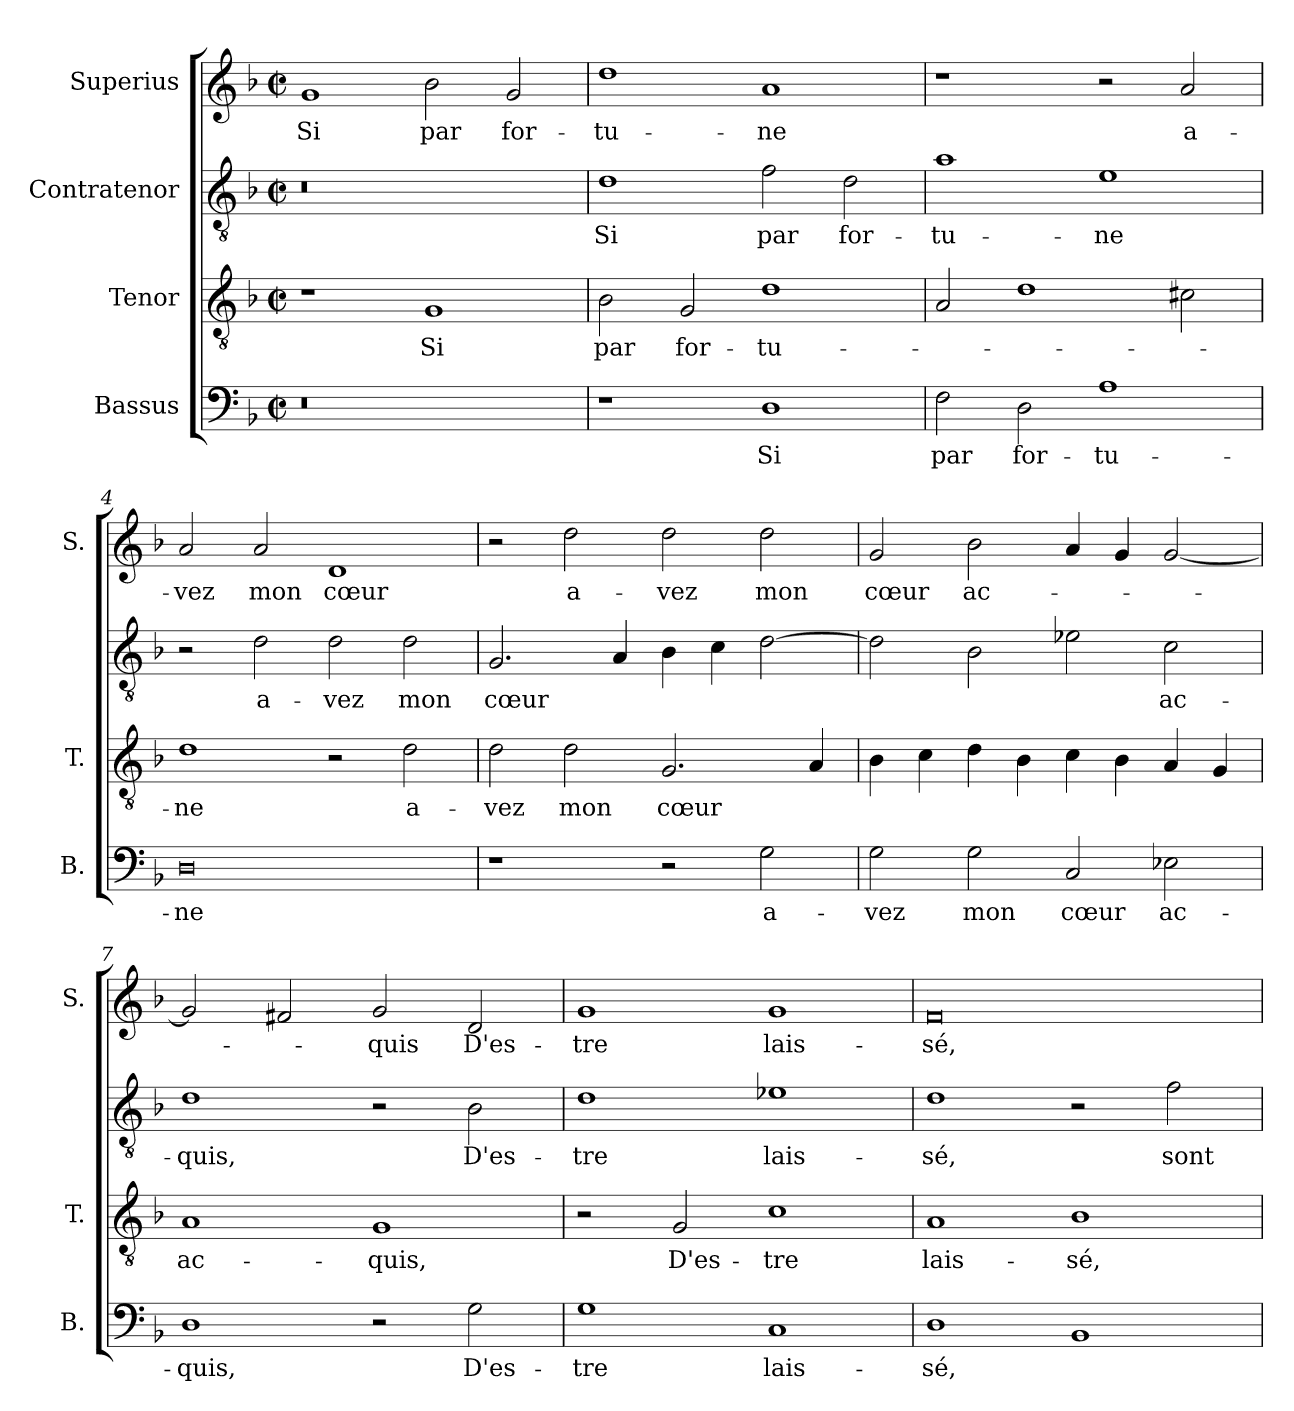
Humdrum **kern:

**kern	**text	**kern	**text	**kern	**text	**kern	**text
*part4	*part4	*part3	*part3	*part2	*part2	*part1	*part1
*staff4	*staff4	*staff3	*staff3	*staff2	*staff2	*staff1	*staff1
*I"Bassus	*	*I"Tenor	*	*I"Contratenor	*	*I"Superius	*
*I'B.	*	*I'T.	*	*	*	*I'S.	*
*clefF4	*	*clefGv2	*	*clefGv2	*	*clefG2	*
*k[b-]	*	*k[b-]	*	*k[b-]	*	*k[b-]	*
*F:	*	*F:	*	*F:	*	*F:	*
*M2/2	*	*M2/2	*	*M2/2	*	*M2/2	*
*met(c|)	*	*met(c|)	*	*met(c|)	*	*met(c|)	*
=1	=1	=1	=1	=1	=1	=1	=1
!LO:N:vis=0	!	!	!	!LO:N:vis=0	!	!	!
1r	.	1r	.	1r	.	1g/	Si
1ryy	.	1G/	Si	1ryy	.	2b-\	par
.	.	.	.	.	.	2g/	for-
=2	=2	=2	=2	=2	=2	=2	=2
1r	.	2B-\	par	1d\	Si	1dd\	-tu-
.	.	2G/	for-	.	.	.	.
1D\	Si	1d\	-tu-	2f\	par	1a/	-ne
.	.	.	.	2d\	for-	.	.
=3	=3	=3	=3	=3	=3	=3	=3
2F\	par	2A/	.	1a\	-tu-	1r	.
2D\	for-	1d\	.	.	.	.	.
1A\	-tu-	.	.	1e\	-ne	2r	.
.	.	2c#X\	.	.	.	2a/	a-
=4	=4	=4	=4	=4	=4	=4	=4
0D\	-ne	1d\	-ne	2r	.	2a/	-vez
.	.	.	.	2d\	a-	2a/	mon
.	.	2r	.	2d\	-vez	1d/	cœur
.	.	2d\	a-	2d\	mon	.	.
=5	=5	=5	=5	=5	=5	=5	=5
1r	.	2d\	-vez	2.G/	cœur	2r	.
.	.	2d\	mon	.	.	2dd\	a-
.	.	.	.	4A/	.	.	.
2r	.	2.G/	cœur	4B-\	.	2dd\	-vez
.	.	.	.	4c\	.	.	.
2G\	a-	.	.	[2d\	.	2dd\	mon
.	.	4A/	.	.	.	.	.
=6	=6	=6	=6	=6	=6	=6	=6
2G\	-vez	4B-\	.	2d\]	.	2g/	cœur
.	.	4c\	.	.	.	.	.
2G\	mon	4d\	.	2B-\	.	2b-\	ac-
.	.	4B-\	.	.	.	.	.
2C/	cœur	4c\	.	2e-X\	.	4a/	.
.	.	4B-\	.	.	.	4g/	.
2E-\	ac-	4A/	.	2c\	ac-	[2g/	.
.	.	4G/	.	.	.	.	.
!!LO:LB:g=z
=7	=7	=7	=7	=7	=7	=7	=7
1D\	-quis,	1A/	ac-	1d\	-quis,	2g/]	.
.	.	.	.	.	.	2f#X/	.
2r	.	1G/	-quis,	2r	.	2g/	-quis
2G\	D'es-	.	.	2B-\	D'es-	2d/	D'es-
=8	=8	=8	=8	=8	=8	=8	=8
1G\	-tre	2r	.	1d\	-tre	1g/	-tre
.	.	2G/	D'es-	.	.	.	.
1C/	lais-	1c\	-tre	1e-X\	lais-	1g/	lais-
=9	=9	=9	=9	=9	=9	=9	=9
1D\	-sé,	1A/	lais-	1d\	-sé,	0f/	-sé,
1BB-/	.	1B-\	-sé,	2r	.	.	.
.	.	.	.	2f\	sont	.	.
=	=	=	=	=	=	=	=
*-	*-	*-	*-	*-	*-	*-	*-
